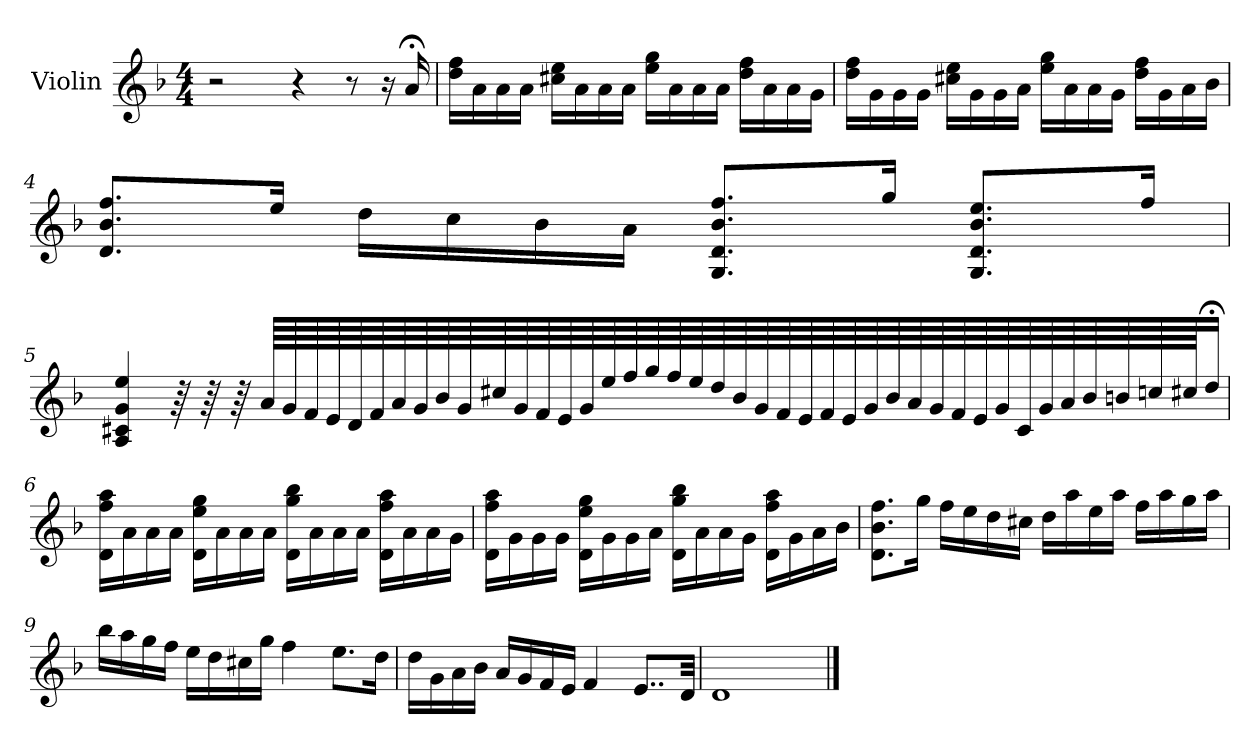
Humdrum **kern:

**kern
*part1
*staff1
*I"Violin
*I'Vln.
*clefG2
*k[b-]
*M4/4
=1
2r
4r
8r
16r
*MM23
16a;</
=2
16dd\ 16ff\LL
16a\
16a\
16a\JJ
16cc#X\ 16ee\LL
16a\
16a\
16a\JJ
16ee\ 16gg\LL
16a\
16a\
16a\JJ
16dd\ 16ff\LL
16a\
16a\
16g\JJ
=3
16dd\ 16ff\LL
16g\
16g\
16g\JJ
16cc#X\ 16ee\LL
16g\
16g\
16a\JJ
16ee\ 16gg\LL
16a\
16a\
16g\JJ
16dd\ 16ff\LL
16g\
16a\
16b-\JJ
!!LO:LB:g=z
=4
8.d/ 8.b-/ 8.ff/L
16ee/Jk
16dd\LL
16cc\
16b-\
16a\JJ
8.G/ 8.d/ 8.b-/ 8.ff/L
16gg/Jk
8.G/ 8.d/ 8.b-/ 8.ee/L
16ff/Jk
!!LO:LB:g=z
=5
4A/ 4c#X/ 4g/ 4ee/
64r
64r
64r
64a/LLLL
64g/
64f/
64e/
64d/
64f/
64a/
64g/
64b-/
64g/
64cc#X/
64g/
64f/
64e/
64g/
64ee/
64ff/
64gg/
64ff/
64ee/
64dd/
64b-/
64g/
64f/
64e/
64f/
64e/
64g/
64b-/
64a/
64g/
64f/
64e/
64g/
64c#/
64g/
64a/
64b-/
64bn/
64ccn/
64cc#X/JJ
16dd;</JJ
!!LO:LB:g=z
=6
16d\ 16ff\ 16aa\LL
16a\
16a\
16a\JJ
16d\ 16ee\ 16gg\LL
16a\
16a\
16a\JJ
16d\ 16gg\ 16bb-\LL
16a\
16a\
16a\JJ
16d\ 16ff\ 16aa\LL
16a\
16a\
16g\JJ
=7
16d\ 16ff\ 16aa\LL
16g\
16g\
16g\JJ
16d\ 16ee\ 16gg\LL
16g\
16g\
16a\JJ
16d\ 16gg\ 16bb-\LL
16a\
16a\
16g\JJ
16d\ 16ff\ 16aa\LL
16g\
16a\
16b-\JJ
=8
8.d\ 8.b-\ 8.ff\L
16gg\Jk
16ff\LL
16ee\
16dd\
16cc#X\JJ
16dd\LL
16aa\
16ee\
16aa\JJ
16ff\LL
16aa\
16gg\
16aa\JJ
!!LO:LB:g=z
=9
16bb-\LL
16aa\
16gg\
16ff\JJ
16ee\LL
16dd\
16cc#X\
16gg\JJ
4ff\
8.ee\L
16dd\Jk
=10
16dd\LL
16g\
16a\
16b-\JJ
16a/LL
16g/
16f/
16e/JJ
4f/
8..e/L
32d/Jkk
=11
1d
==
*-
